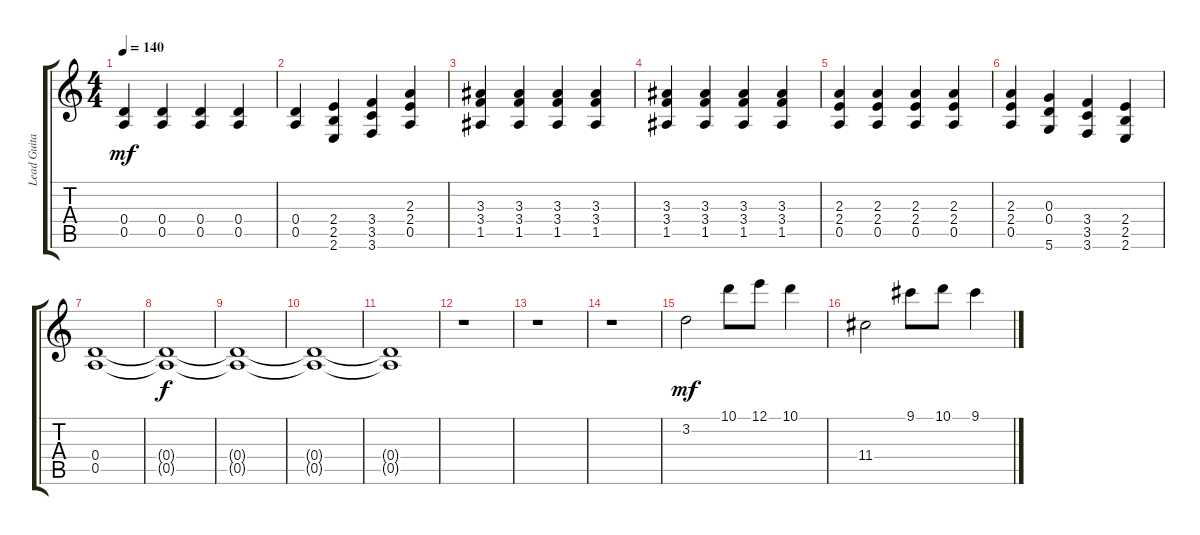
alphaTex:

\track ("Lead Guitar 1" "Lead Guita") {instrument distortionguitar}
\staff {score tabs}
\tuning (E4 B3 G3 D3 A2 D2) {hide}
\ts (4 4)
\tempo 140
\clef g2
\ks c
(0.4 0.5).4{dy mf} (0.4 0.5).4 (0.4 0.5).4 (0.4 0.5).4 |
(0.4 0.5).4 (2.4 2.5 2.6).4 (3.4 3.5 3.6).4 (2.3 2.4 0.5).4 |
(3.3 3.4 1.5).4 (3.3 3.4 1.5).4 (3.3 3.4 1.5).4 (3.3 3.4 1.5).4 |
(3.3 3.4 1.5).4 (3.3 3.4 1.5).4 (3.3 3.4 1.5).4 (3.3 3.4 1.5).4 |
(2.3 2.4 0.5).4 (2.3 2.4 0.5).4 (2.3 2.4 0.5).4 (2.3 2.4 0.5).4 |
(2.3 2.4 0.5).4 (0.3 0.4 5.6).4 (3.4 3.5 3.6).4 (2.4 2.5 2.6).4 |
(0.4 0.5).1 |
(0.4{t} 0.5{t}).1{dy f} |
(0.4{t} 0.5{t}).1 |
(0.4{t} 0.5{t}).1 |
(0.4{t} 0.5{t}).1 |
r.1 |
r.1 |
r.1 |
3.2.2{dy mf volume 16} 10.1.8 12.1.8 10.1.4 |
11.4.2 9.1.8 10.1.8 9.1.4
